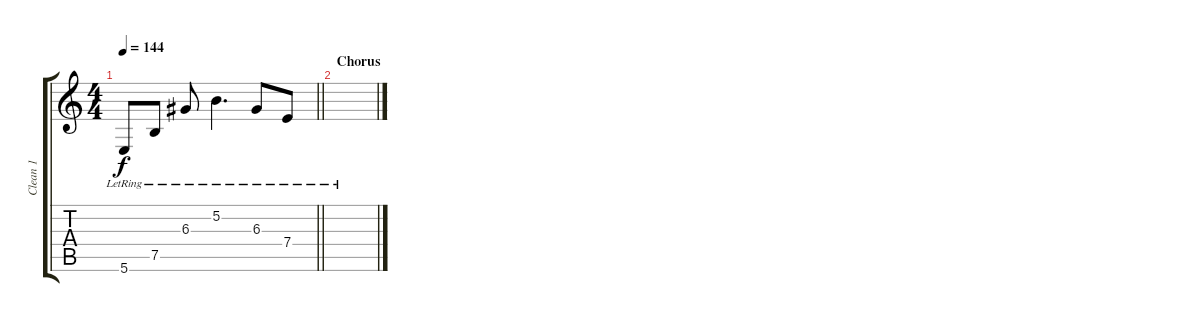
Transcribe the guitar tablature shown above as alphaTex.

\track ("Clean 1" "Clean 1") {instrument electricguitarclean}
\staff {score tabs}
\tuning (B3 Gb3 D3 A2 E2 B1) {hide}
\ts (4 4)
\tempo 144
\clef g2
\barLineRight lightlight
\ks c
5.6{lr}.8{dy f} 7.5{lr}.8 6.3{lr}.8 5.2{lr}.4{d} 6.3{lr}.8 7.4{lr}.8 |
\section ("" "Chorus")
